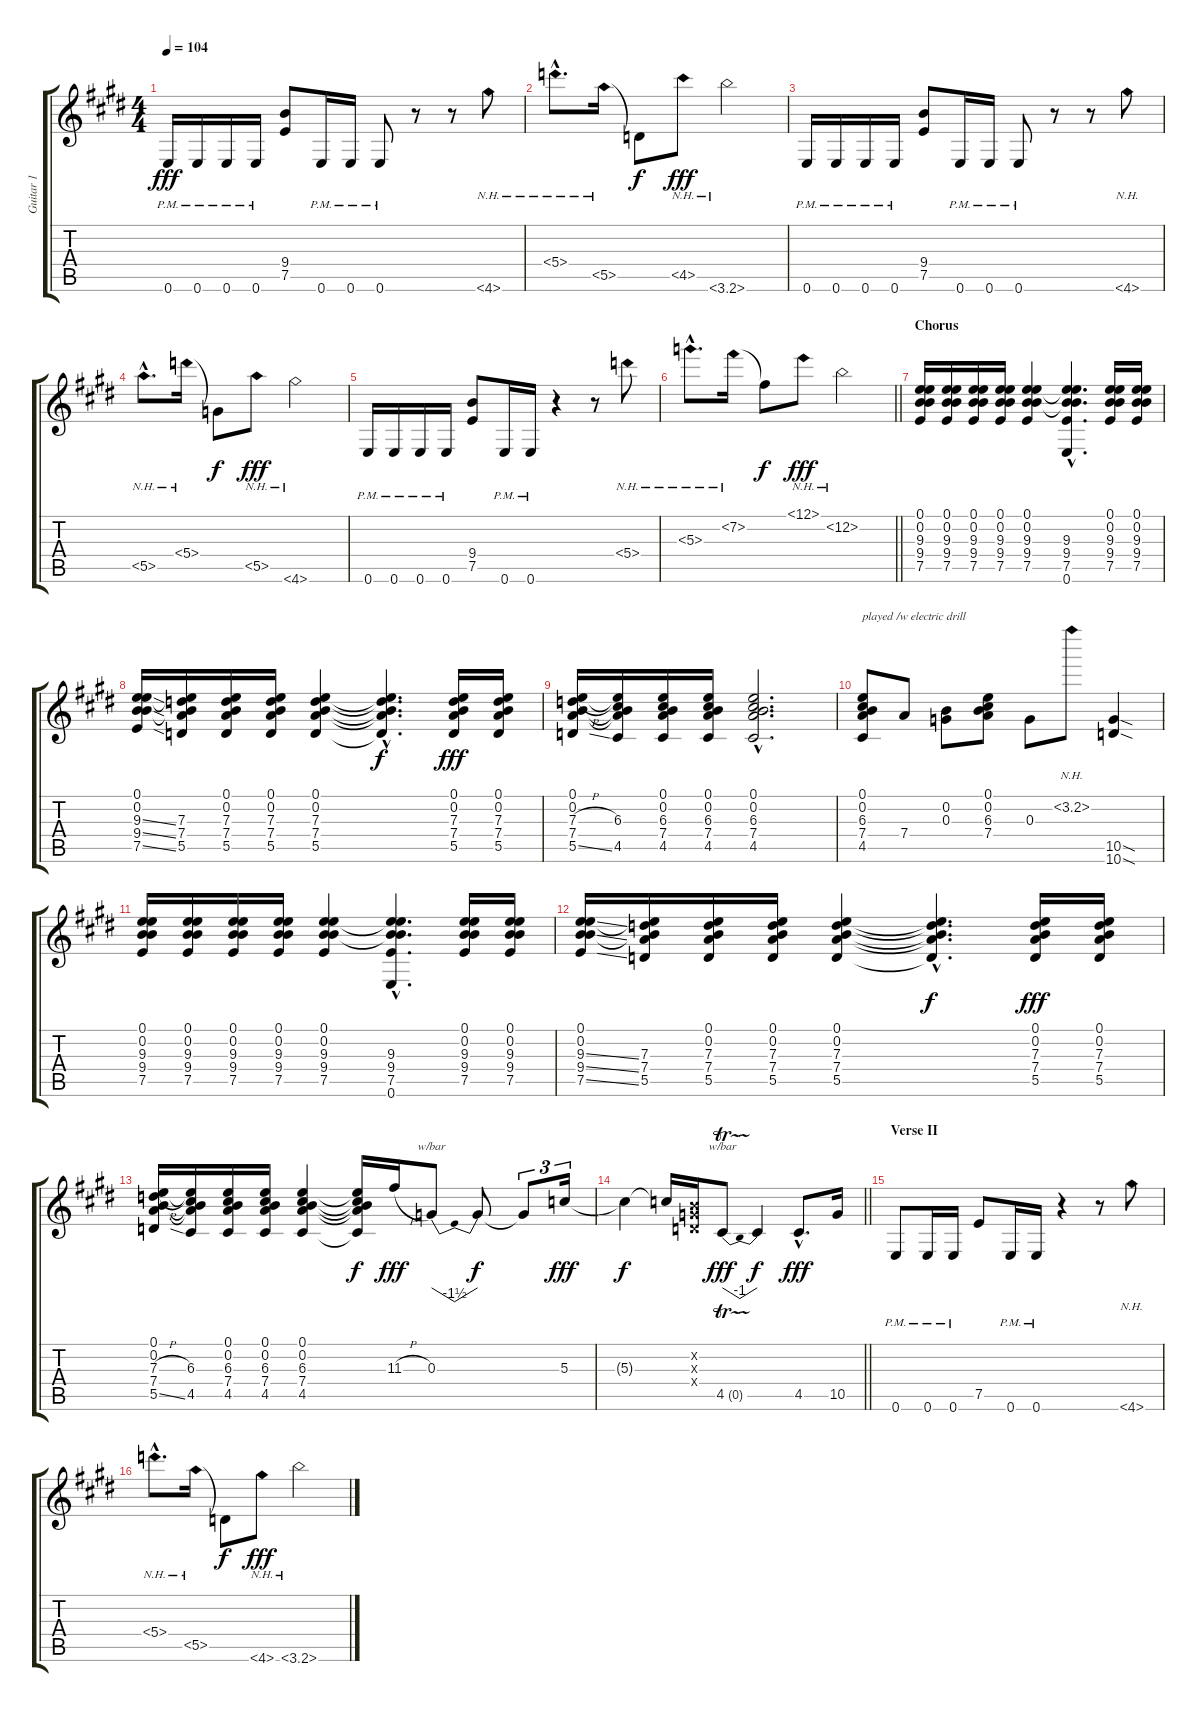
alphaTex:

\track ("Guitar 1" "Guitar 1") {instrument distortionguitar}
\staff {score tabs}
\tuning (E4 B3 G3 D3 A2 E2) {hide}
\ts (4 4)
\tempo 104
\clef g2
\ks e
0.6{pm}.16{dy fff volume 13} 0.6{pm}.16 0.6{pm}.16 0.6{pm}.16 (9.4 7.5).8 0.6{pm}.16 0.6{pm}.16 0.6{pm}.8 r.8 r.8 4.6{nh}.8{volume 0} |
5.4{nh hac}.8{d} 5.5{nh}.16 5.5{t}.8{dy f} 4.5{nh}.8{dy fff} 3.6{nh}.2 |
0.6{pm}.16{volume 13} 0.6{pm}.16 0.6{pm}.16 0.6{pm}.16 (9.4 7.5).8 0.6{pm}.16 0.6{pm}.16 0.6{pm}.8 r.8 r.8 4.6{nh}.8{volume 0} |
5.5{nh hac}.8{d} 5.4{nh}.16 5.4{t}.8{dy f} 5.5{nh}.8{dy fff} 4.6{nh}.2 |
0.6{pm}.16{volume 13} 0.6{pm}.16 0.6{pm}.16 0.6{pm}.16 (9.4 7.5).8 0.6{pm}.16 0.6{pm}.16 r.4 r.8 5.4{nh}.8{volume 0} |
\barLineRight lightlight
5.3{nh hac}.8{d} 7.2{nh}.16 7.2{t}.8{dy f} 12.1{nh}.8{dy fff} 12.2{nh}.2 |
\section ("" "Chorus")
(0.1 0.2 9.3 9.4 7.5).16{volume 13} (0.1 0.2 9.3 9.4 7.5).16 (0.1 0.2 9.3 9.4 7.5).16 (0.1 0.2 9.3 9.4 7.5).16 (0.1 0.2 9.3 9.4 7.5).4 (0.1{hac t} 0.2{hac t} 9.3{hac} 9.4{hac} 7.5{hac} 0.6).4{d} (0.1 0.2 9.3 9.4 7.5).16 (0.1 0.2 9.3 9.4 7.5).16 |
(0.1 0.2 9.3{ss} 9.4{ss} 7.5{ss}).16 (0.1{t} 0.2{t} 7.3 7.4 5.5).16 (0.1 0.2 7.3 7.4 5.5).16 (0.1 0.2 7.3 7.4 5.5).16 (0.1 0.2 7.3 7.4 5.5).4 (0.1{hac t} 0.2{hac t} 7.3{hac t} 7.4{hac t} 5.5{hac t}).4{d dy f} (0.1 0.2 7.3 7.4 5.5).16{dy fff} (0.1 0.2 7.3 7.4 5.5).16 |
(0.1 0.2 7.3{h} 7.4 5.5{ss}).16 (0.1{t} 0.2{t} 6.3 7.4{t} 4.5).16 (0.1 0.2 6.3 7.4 4.5).16 (0.1 0.2 6.3 7.4 4.5).16 (0.1{hac} 0.2{hac} 6.3{hac} 7.4{hac} 4.5{hac}).2{d} |
(0.1 0.2 6.3 7.4 4.5).8{txt "played /w electric drill"} 7.4.8 (0.2 0.3).8 (0.1 0.2 6.3 7.4).8 0.3.8 3.2{nh}.8 (10.5{sod} 10.6{sod}).4 |
(0.1 0.2 9.3 9.4 7.5).16 (0.1 0.2 9.3 9.4 7.5).16 (0.1 0.2 9.3 9.4 7.5).16 (0.1 0.2 9.3 9.4 7.5).16 (0.1 0.2 9.3 9.4 7.5).4 (0.1{hac t} 0.2{hac t} 9.3{hac} 9.4{hac} 7.5{hac} 0.6).4{d} (0.1 0.2 9.3 9.4 7.5).16 (0.1 0.2 9.3 9.4 7.5).16 |
(0.1 0.2 9.3{ss} 9.4{ss} 7.5{ss}).16 (0.1{t} 0.2{t} 7.3 7.4 5.5).16 (0.1 0.2 7.3 7.4 5.5).16 (0.1 0.2 7.3 7.4 5.5).16 (0.1 0.2 7.3 7.4 5.5).4 (0.1{hac t} 0.2{hac t} 7.3{hac t} 7.4{hac t} 5.5{hac t}).4{d dy f} (0.1 0.2 7.3 7.4 5.5).16{dy fff} (0.1 0.2 7.3 7.4 5.5).16 |
(0.1 0.2 7.3{h} 7.4 5.5{ss}).16 (0.1{t} 0.2{t} 6.3 7.4{t} 4.5).16 (0.1 0.2 6.3 7.4 4.5).16 (0.1 0.2 6.3 7.4 4.5).16 (0.1 0.2 6.3 7.4 4.5).4 (0.1{t} 0.2{t} 6.3{t} 7.4{t} 4.5{t}).16{dy f} 11.3{h}.16{dy fff} 0.3.8{tbe (dip default 0 0 30 -6 60 0)} 0.3{t}.8{dy f} 0.3{t}.8{tu (3 2)} 5.3.16{tu (3 2) dy fff} |
\barLineRight lightlight
5.3{t}.4{dy f} 5.3{t}.16 (0.2{x} 0.3{x} 0.4{x}).16 4.5{tr (0 16)}.8{tbe (dip default 0 0 30 -4 60 0) dy fff} 4.5{t}.4{dy f} 4.5{hac}.8{d dy fff} 10.5.16 |
\section ("" "Verse II")
0.6{pm}.8 0.6{pm}.16 0.6{pm}.16 7.5.8 0.6{pm}.16 0.6{pm}.16 r.4 r.8 4.6{nh}.8{volume 0} |
5.4{nh hac}.8{d} 5.5{nh}.16 5.5{t}.8{dy f} 4.6{nh}.8{dy fff} 3.6{nh}.2
